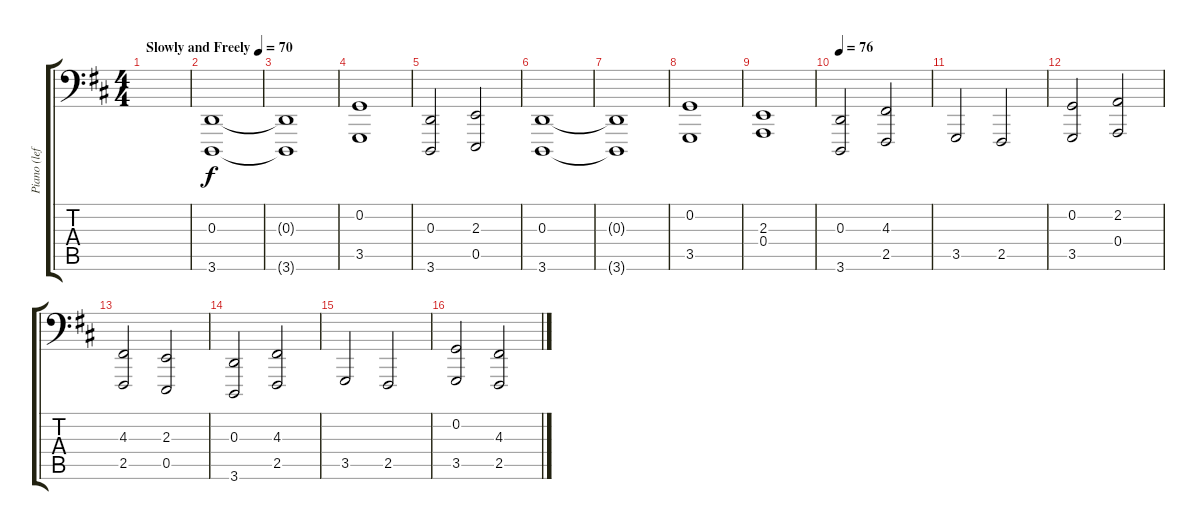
\track ("Piano (left hand)" "Piano (lef") {instrument acousticgrandpiano}
\staff {score tabs}
\tuning (C3 G2 D2 A1 E1 B0) {hide}
\ts (4 4)
\tempo (70 "Slowly and Freely")
\clef f4
\ks d
|
(0.3 3.6).1 |
(0.3{t} 3.6{t}).1 |
(0.2 3.5).1 |
(0.3 3.6).2 (2.3 0.5).2 |
(0.3 3.6).1 |
(0.3{t} 3.6{t}).1 |
(0.2 3.5).1 |
(2.3 0.4).1 |
\tempo 76
(0.3 3.6).2 (4.3 2.5).2 |
3.5.2 2.5.2 |
(0.2 3.5).2 (2.2 0.4).2 |
(4.3 2.5).2 (2.3 0.5).2 |
(0.3 3.6).2 (4.3 2.5).2 |
3.5.2 2.5.2 |
(0.2 3.5).2 (4.3 2.5).2
